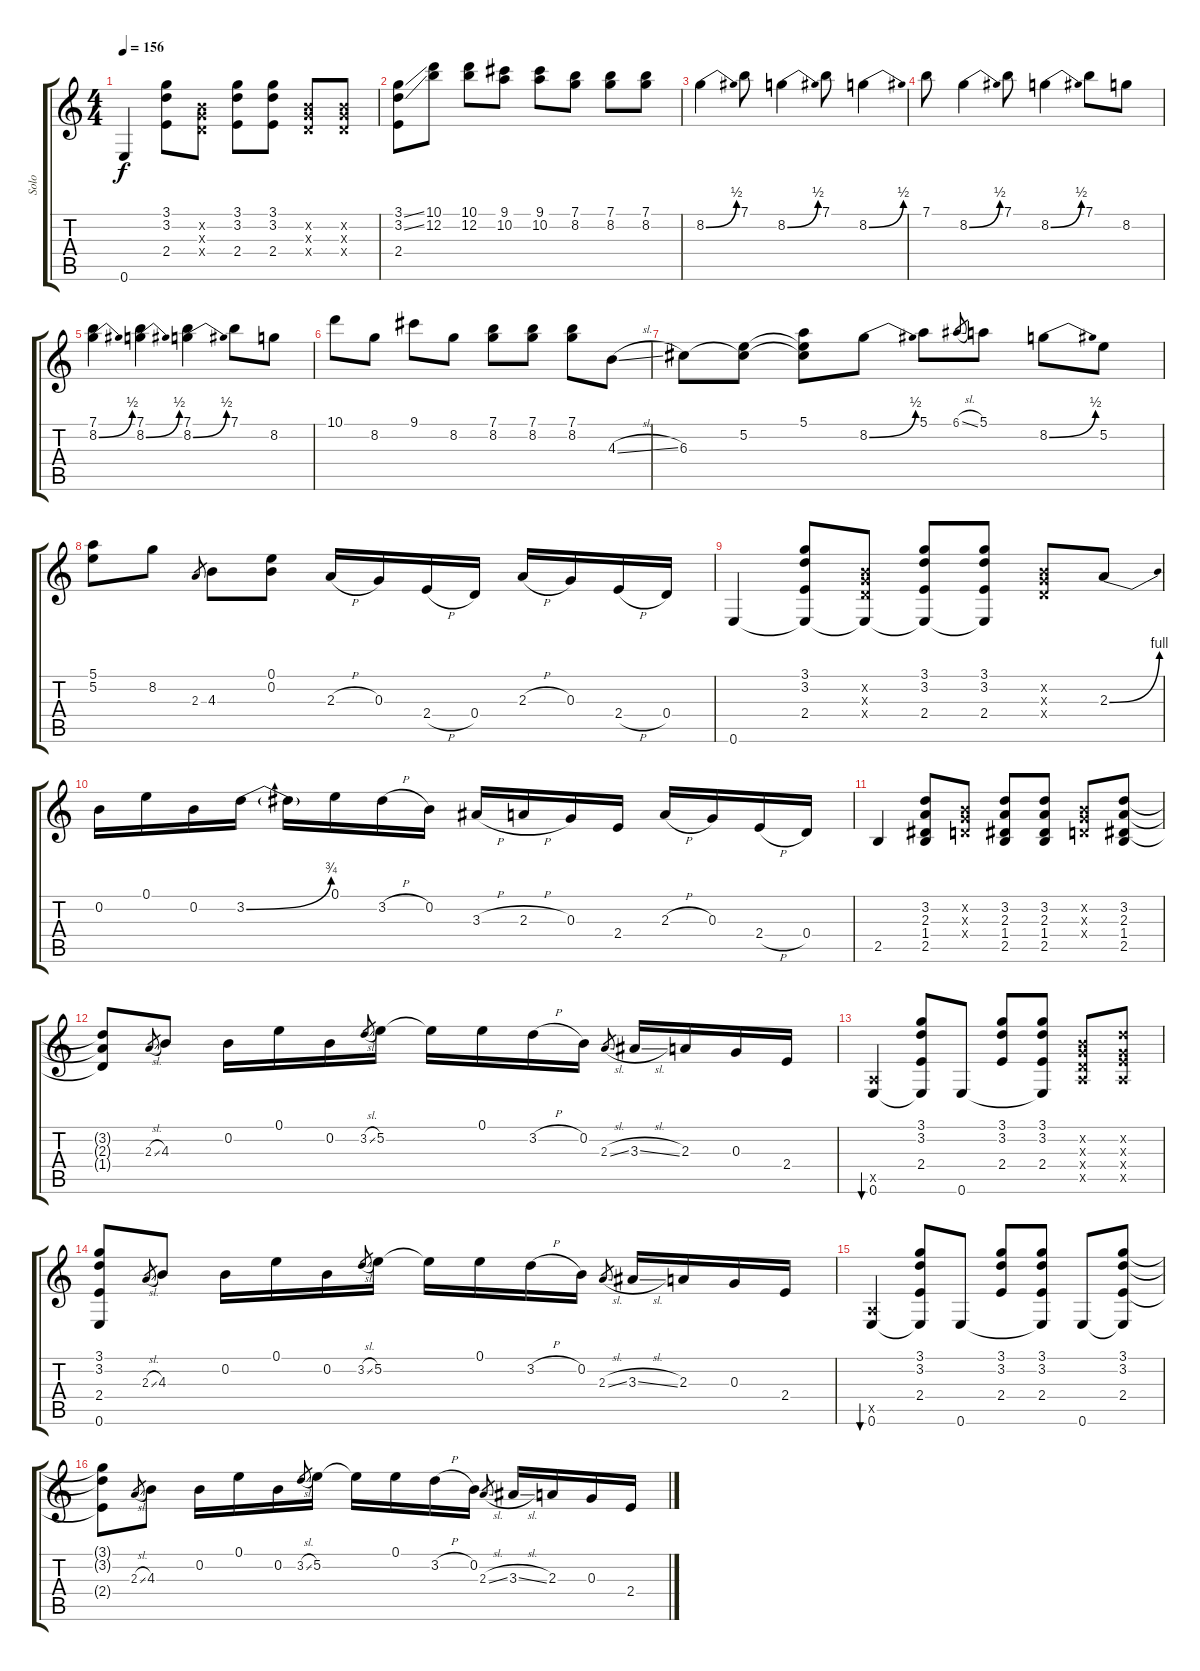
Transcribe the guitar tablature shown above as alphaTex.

\track ("Solo" "Solo") {instrument distortionguitar}
\staff {score tabs}
\tuning (E4 B3 G3 D3 A2 E2) {hide}
\ts (4 4)
\tempo 156
\clef g2
\ks c
0.6.4{dy f} (3.1 3.2 2.4).8 (0.2{x} 0.3{x} 0.4{x}).8 (3.1 3.2 2.4).8 (3.1 3.2 2.4).8 (0.2{x} 0.3{x} 0.4{x}).8 (0.2{x} 0.3{x} 0.4{x}).8 |
(3.1{ss} 3.2{ss} 2.4).8 (10.1 12.2).8 (10.1 12.2).8 (9.1 10.2).8 (9.1 10.2).8 (7.1 8.2).8 (7.1 8.2).8 (7.1 8.2).8 |
8.2{be (bend 0 0 60 2)}.4 7.1.8 8.2{be (bend 0 0 60 2)}.4 7.1.8 8.2{be (bend 0 0 60 2)}.4 |
7.1.8 8.2{be (bend 0 0 60 2)}.4 7.1.8 8.2{be (bend 0 0 60 2)}.4 7.1.8 8.2.8 |
(7.1 8.2{be (bend 0 0 60 2)}).4 (7.1 8.2{be (bend 0 0 60 2)}).4 (7.1 8.2{be (bend 0 0 60 2)}).4 7.1.8 8.2.8 |
10.1.8 8.2.8 9.1.8 8.2.8 (7.1 8.2).8 (7.1 8.2).8 (7.1 8.2).8 4.3{sl}.8 |
6.3.8 (5.2 6.3{t}).8 (5.1 5.2{t} 6.3{t}).8 8.2{be (bend 0 0 60 2)}.8 5.1.8 6.1{sl}.8{gr} 5.1.8 8.2{be (bend 0 0 60 2)}.8 5.2.8 |
(5.1 5.2).8 8.2.8 2.3.8{gr} 4.3.8 (0.1 0.2).8 2.3{h}.16 0.3.16 2.4{h}.16 0.4.16 2.3{h}.16 0.3.16 2.4{h}.16 0.4.16 |
0.6.4 (3.1 3.2 2.4 0.6{t}).8 (0.2{x} 0.3{x} 0.4{x} 0.6{t}).8 (3.1 3.2 2.4 0.6{t}).8 (3.1 3.2 2.4 0.6{t}).8 (0.2{x} 0.3{x} 0.4{x}).8 2.3{be (bend 0 0 60 4)}.8 |
0.2.16 0.1.16 0.2.16 3.2{be (bend 0 0 60 3)}.16 3.2{t}.16 0.1.16 3.2{h}.16 0.2.16 3.3{h}.16 2.3{h}.16 0.3.16 2.4.16 2.3{h}.16 0.3.16 2.4{h}.16 0.4.16 |
2.5.4 (3.2 2.3 1.4 2.5).8 (0.2{x} 0.3{x} 0.4{x}).8 (3.2 2.3 1.4 2.5).8 (3.2 2.3 1.4 2.5).8 (0.2{x} 0.3{x} 0.4{x}).8 (3.2 2.3 1.4 2.5).8 |
(3.2{t} 2.3{t} 1.4{t}).8 2.3{sl}.8{gr} 4.3.8 0.2.16 0.1.16 0.2.16 3.2{sl}.8{gr} 5.2.16 5.2{t}.16 0.1.16 3.2{h}.16 0.2.16 2.3{sl}.8{gr} 3.3{sl}.16 2.3.16 0.3.16 2.4.16 |
(0.5{x} 0.6).4{bu 60} (3.1 3.2 2.4 0.6{t}).8 0.6.8 (3.1 3.2 2.4).8 (3.1 3.2 2.4 0.6{t}).8 (0.2{x} 0.3{x} 0.4{x} 0.5{x}).8 (3.2{x} 0.3{x} 2.4{x} 0.5{x}).8 |
(3.1 3.2 2.4 0.6).8 2.3{sl}.8{gr} 4.3.8 0.2.16 0.1.16 0.2.16 3.2{sl}.8{gr} 5.2.16 5.2{t}.16 0.1.16 3.2{h}.16 0.2.16 2.3{sl}.8{gr} 3.3{sl}.16 2.3.16 0.3.16 2.4.16 |
(0.5{x} 0.6).4{bu 60} (3.1 3.2 2.4 0.6{t}).8 0.6.8 (3.1 3.2 2.4).8 (3.1 3.2 2.4 0.6{t}).8 0.6.8 (3.1 3.2 2.4 0.6{t}).8 |
(3.1{t} 3.2{t} 2.4{t}).8 2.3{sl}.8{gr} 4.3.8 0.2.16 0.1.16 0.2.16 3.2{sl}.8{gr} 5.2.16 5.2{t}.16 0.1.16 3.2{h}.16 0.2.16 2.3{sl}.8{gr} 3.3{sl}.16 2.3.16 0.3.16 2.4.16
